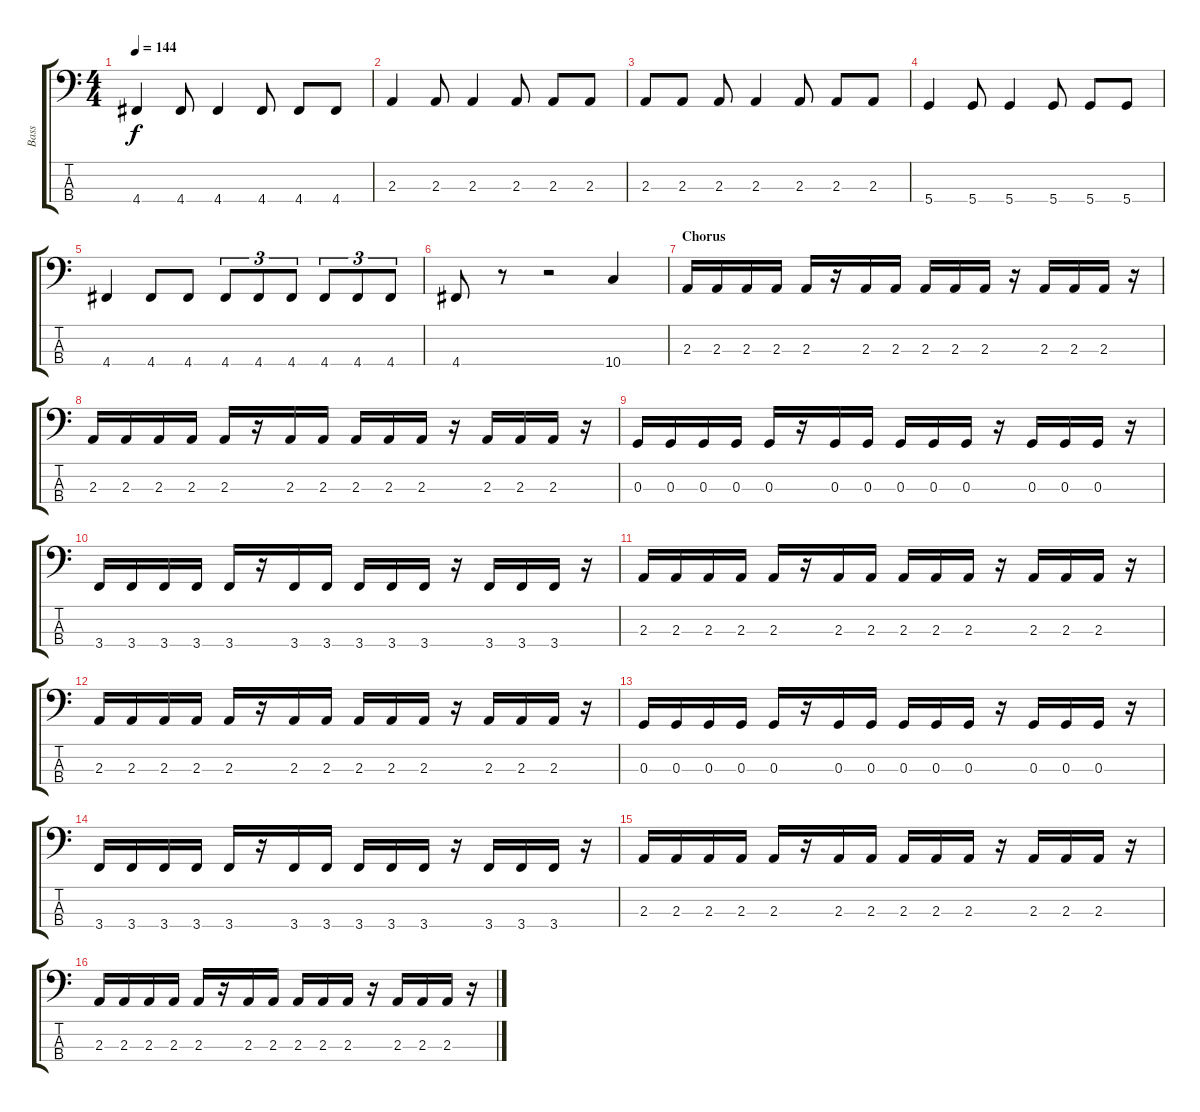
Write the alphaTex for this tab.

\track ("Bass" "Bass") {instrument slapbass1}
\staff {score tabs}
\tuning (F2 C2 G1 D1) {hide}
\ts (4 4)
\tempo 144
\clef f4
\ks c
4.4.4{dy f} 4.4.8 4.4.4 4.4.8 4.4.8 4.4.8 |
2.3.4 2.3.8 2.3.4 2.3.8 2.3.8 2.3.8 |
2.3.8 2.3.8 2.3.8 2.3.4 2.3.8 2.3.8 2.3.8 |
5.4.4 5.4.8 5.4.4 5.4.8 5.4.8 5.4.8 |
4.4.4 4.4.8 4.4.8 4.4.8{tu (3 2)} 4.4.8{tu (3 2)} 4.4.8{tu (3 2)} 4.4.8{tu (3 2)} 4.4.8{tu (3 2)} 4.4.8{tu (3 2)} |
4.4.8 r.8 r.2 10.4.4 |
\section ("" "Chorus")
2.3.16 2.3.16 2.3.16 2.3.16 2.3.16 r.16 2.3.16 2.3.16 2.3.16 2.3.16 2.3.16 r.16 2.3.16 2.3.16 2.3.16 r.16 |
2.3.16 2.3.16 2.3.16 2.3.16 2.3.16 r.16 2.3.16 2.3.16 2.3.16 2.3.16 2.3.16 r.16 2.3.16 2.3.16 2.3.16 r.16 |
0.3.16 0.3.16 0.3.16 0.3.16 0.3.16 r.16 0.3.16 0.3.16 0.3.16 0.3.16 0.3.16 r.16 0.3.16 0.3.16 0.3.16 r.16 |
3.4.16 3.4.16 3.4.16 3.4.16 3.4.16 r.16 3.4.16 3.4.16 3.4.16 3.4.16 3.4.16 r.16 3.4.16 3.4.16 3.4.16 r.16 |
2.3.16 2.3.16 2.3.16 2.3.16 2.3.16 r.16 2.3.16 2.3.16 2.3.16 2.3.16 2.3.16 r.16 2.3.16 2.3.16 2.3.16 r.16 |
2.3.16 2.3.16 2.3.16 2.3.16 2.3.16 r.16 2.3.16 2.3.16 2.3.16 2.3.16 2.3.16 r.16 2.3.16 2.3.16 2.3.16 r.16 |
0.3.16 0.3.16 0.3.16 0.3.16 0.3.16 r.16 0.3.16 0.3.16 0.3.16 0.3.16 0.3.16 r.16 0.3.16 0.3.16 0.3.16 r.16 |
3.4.16 3.4.16 3.4.16 3.4.16 3.4.16 r.16 3.4.16 3.4.16 3.4.16 3.4.16 3.4.16 r.16 3.4.16 3.4.16 3.4.16 r.16 |
2.3.16 2.3.16 2.3.16 2.3.16 2.3.16 r.16 2.3.16 2.3.16 2.3.16 2.3.16 2.3.16 r.16 2.3.16 2.3.16 2.3.16 r.16 |
2.3.16 2.3.16 2.3.16 2.3.16 2.3.16 r.16 2.3.16 2.3.16 2.3.16 2.3.16 2.3.16 r.16 2.3.16 2.3.16 2.3.16 r.16
